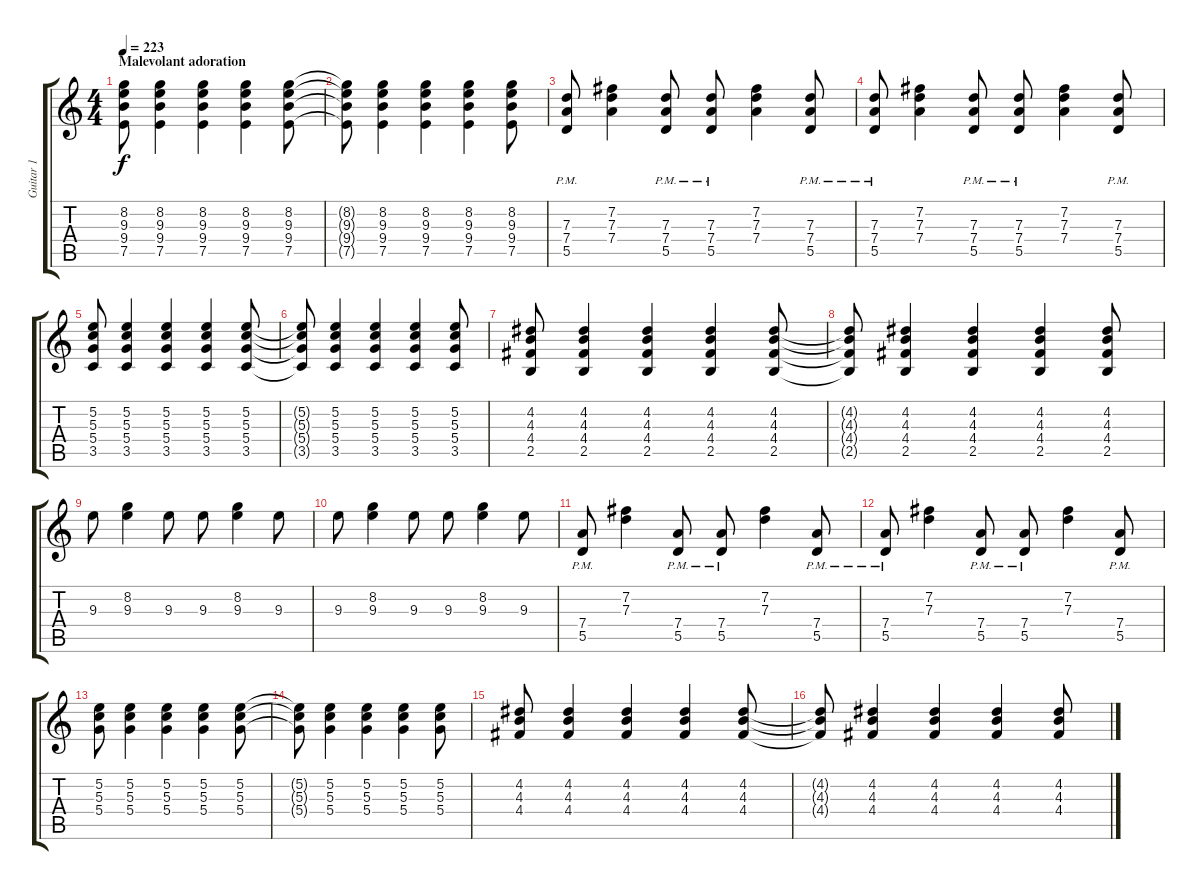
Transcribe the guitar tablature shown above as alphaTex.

\track ("Guitar 1" "Guitar 1") {instrument distortionguitar}
\staff {score tabs}
\tuning (E4 B3 G3 D3 A2 E2) {hide}
\ts (4 4)
\section ("" "Malevolant adoration")
\tempo 223
\clef g2
\ks c
(8.2 9.3 9.4 7.5).8{dy f} (8.2 9.3 9.4 7.5).4 (8.2 9.3 9.4 7.5).4 (8.2 9.3 9.4 7.5).4 (8.2 9.3 9.4 7.5).8 |
(8.2{t} 9.3{t} 9.4{t} 7.5{t}).8 (8.2 9.3 9.4 7.5).4 (8.2 9.3 9.4 7.5).4 (8.2 9.3 9.4 7.5).4 (8.2 9.3 9.4 7.5).8 |
(7.3{pm} 7.4{pm} 5.5{pm}).8 (7.2 7.3 7.4).4 (7.3{pm} 7.4{pm} 5.5{pm}).8 (7.3{pm} 7.4{pm} 5.5{pm}).8 (7.2 7.3 7.4).4 (7.3{pm} 7.4{pm} 5.5{pm}).8 |
(7.3{pm} 7.4{pm} 5.5{pm}).8 (7.2 7.3 7.4).4 (7.3{pm} 7.4{pm} 5.5{pm}).8 (7.3{pm} 7.4{pm} 5.5{pm}).8 (7.2 7.3 7.4).4 (7.3{pm} 7.4{pm} 5.5{pm}).8 |
(5.2 5.3 5.4 3.5).8 (5.2 5.3 5.4 3.5).4 (5.2 5.3 5.4 3.5).4 (5.2 5.3 5.4 3.5).4 (5.2 5.3 5.4 3.5).8 |
(5.2{t} 5.3{t} 5.4{t} 3.5{t}).8 (5.2 5.3 5.4 3.5).4 (5.2 5.3 5.4 3.5).4 (5.2 5.3 5.4 3.5).4 (5.2 5.3 5.4 3.5).8 |
(4.2 4.3 4.4 2.5).8 (4.2 4.3 4.4 2.5).4 (4.2 4.3 4.4 2.5).4 (4.2 4.3 4.4 2.5).4 (4.2 4.3 4.4 2.5).8 |
(4.2{t} 4.3{t} 4.4{t} 2.5{t}).8 (4.2 4.3 4.4 2.5).4 (4.2 4.3 4.4 2.5).4 (4.2 4.3 4.4 2.5).4 (4.2 4.3 4.4 2.5).8 |
9.3.8 (8.2 9.3).4 9.3.8 9.3.8 (8.2 9.3).4 9.3.8 |
9.3.8 (8.2 9.3).4 9.3.8 9.3.8 (8.2 9.3).4 9.3.8 |
(7.4{pm} 5.5{pm}).8 (7.2 7.3).4 (7.4{pm} 5.5{pm}).8 (7.4{pm} 5.5{pm}).8 (7.2 7.3).4 (7.4{pm} 5.5{pm}).8 |
(7.4{pm} 5.5{pm}).8 (7.2 7.3).4 (7.4{pm} 5.5{pm}).8 (7.4{pm} 5.5{pm}).8 (7.2 7.3).4 (7.4{pm} 5.5{pm}).8 |
(5.2 5.3 5.4).8 (5.2 5.3 5.4).4 (5.2 5.3 5.4).4 (5.2 5.3 5.4).4 (5.2 5.3 5.4).8 |
(5.2{t} 5.3{t} 5.4{t}).8 (5.2 5.3 5.4).4 (5.2 5.3 5.4).4 (5.2 5.3 5.4).4 (5.2 5.3 5.4).8 |
(4.2 4.3 4.4).8 (4.2 4.3 4.4).4 (4.2 4.3 4.4).4 (4.2 4.3 4.4).4 (4.2 4.3 4.4).8 |
(4.2{t} 4.3{t} 4.4{t}).8 (4.2 4.3 4.4).4 (4.2 4.3 4.4).4 (4.2 4.3 4.4).4 (4.2 4.3 4.4).8
